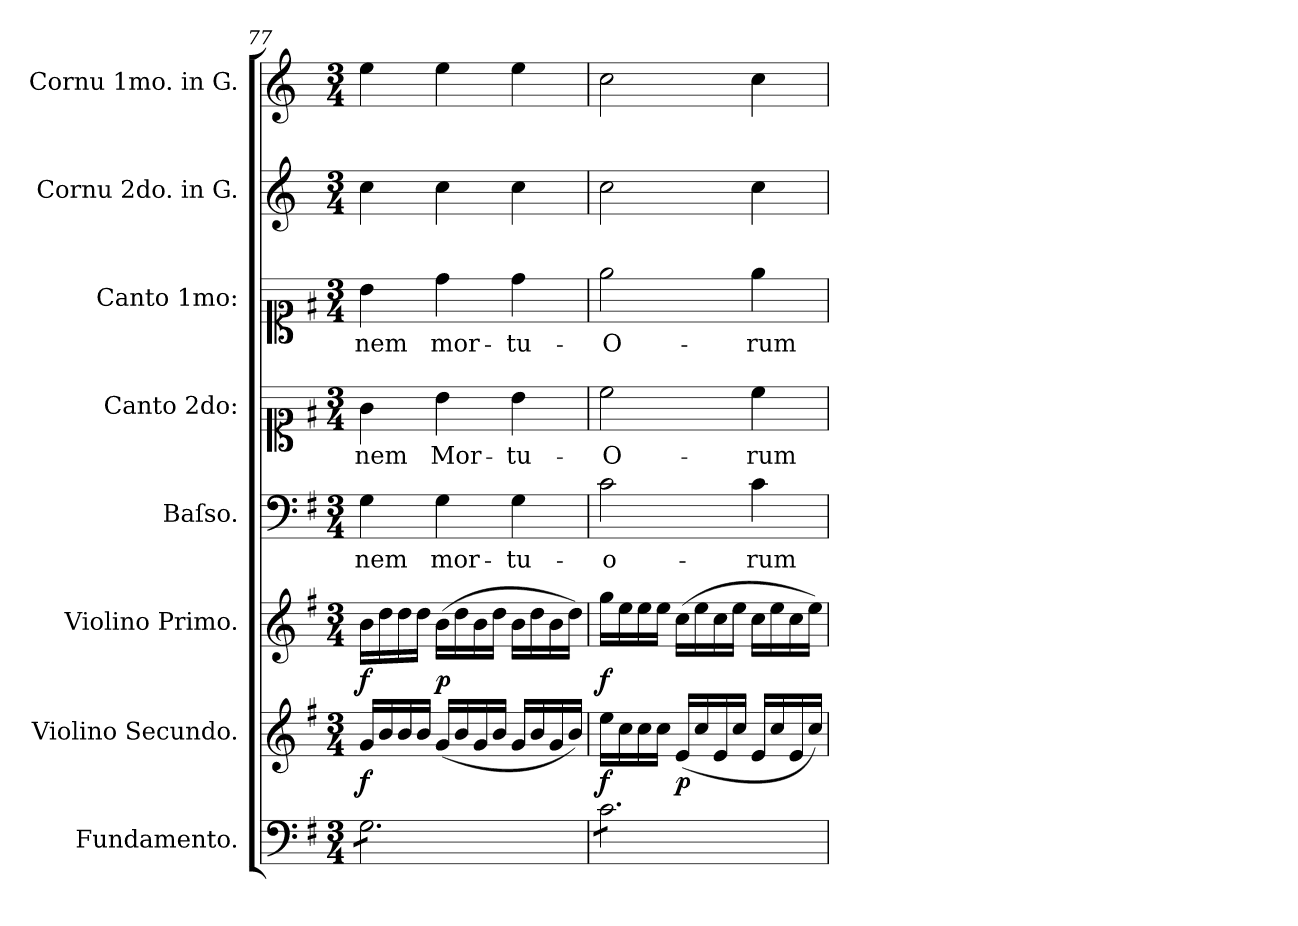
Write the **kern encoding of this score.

**kern	**dynam	**kern	**dynam	**kern	**dynam	**kern	**text	**kern	**text	**kern	**text	**kern	**kern
*part8	*part8	*part7	*part7	*part6	*part6	*part5	*part5	*part4	*part4	*part3	*part3	*part2	*part1
*staff8	*staff8	*staff7	*staff7	*staff6	*staff6	*staff5	*staff5	*staff4	*staff4	*staff3	*staff3	*staff2	*staff1
*I"Fundamento.	*	*I"Violino Secundo.	*	*I"Violino Primo.	*	*I"Baſso.	*	*I"Canto 2do:	*	*I"Canto 1mo:	*	*I"Cornu 2do. in G.	*I"Cornu 1mo. in G.
*	*	*I'vl 2	*	*I'vl 1	*	*I'B	*	*	*	*	*	*I'cor 2 in G	*I'cor 1 in G
*clefF4	*	*clefG2	*	*clefG2	*	*clefF4	*	*clefC1	*	*clefC1	*	*clefG2	*clefG2
*	*	*	*	*	*	*	*	*	*	*	*	*ITrd3c5	*ITrd3c5
*k[f#]	*	*k[f#]	*	*k[f#]	*	*k[f#]	*	*k[f#]	*	*k[f#]	*	*k[f#]	*k[f#]
*G:	*	*G:	*	*G:	*	*G:	*	*G:	*	*G:	*	*G:	*G:
*M3/4	*	*M3/4	*	*M3/4	*	*M3/4	*	*M3/4	*	*M3/4	*	*M3/4	*M3/4
=77	=77	=77	=77	=77	=77	=77	=77	=77	=77	=77	=77	=77	=77
*^	*	*	*	*	*	*	*	*	*	*	*	*	*
*tremolo	*	*	*	*	*	*	*	*	*	*	*	*	*	*
8G\L	4ryy	for	16g/LL	f	16b\LL	f	4G\	-nem	4g\	-nem	4b\	-nem	4g\	4b\
.	.	.	16b/	.	16dd\	.	.	.	.	.	.	.	.	.
8G\	.	.	16b/	.	16dd\	.	.	.	.	.	.	.	.	.
.	.	.	16b/JJ	.	16dd\JJ	.	.	.	.	.	.	.	.	.
8G\	2ryy	pi	(16g/LL	pia	(16b\LL	p	4G\	mor-	4b\	Mor-	4dd\	mor-	4g\	4b\
.	.	.	16b/	.	16dd\	.	.	.	.	.	.	.	.	.
8G\	.	.	16g/	.	16b\	.	.	.	.	.	.	.	.	.
.	.	.	16b/JJ	.	16dd\JJ	.	.	.	.	.	.	.	.	.
8G\	.	.	16g/LL	.	16b\LL	.	4G\	-tu-	4b\	-tu-	4dd\	-tu-	4g\	4b\
.	.	.	16b/	.	16dd\	.	.	.	.	.	.	.	.	.
8G\J	.	.	16g/	.	16b\	.	.	.	.	.	.	.	.	.
.	.	.	16b/JJ)	.	16dd\JJ)	.	.	.	.	.	.	.	.	.
=78	=78	=78	=78	=78	=78	=78	=78	=78	=78	=78	=78	=78	=78	=78
8c\L	4ryy	for	16ee\LL	f	16gg\LL	f	2c\	-o-	2cc\	-O-	2ee\	-O-	2g\	2g\
.	.	.	16cc\	.	16ee\	.	.	.	.	.	.	.	.	.
8c\	.	.	16cc\	.	16ee\	.	.	.	.	.	.	.	.	.
.	.	.	16cc\JJ	.	16ee\JJ	.	.	.	.	.	.	.	.	.
8c\	2ryy	p&colon;	(16e/LL	p	(16cc\LL	pia	.	.	.	.	.	.	.	.
.	.	.	16cc/	.	16ee\	.	.	.	.	.	.	.	.	.
8c\	.	.	16e/	.	16cc\	.	.	.	.	.	.	.	.	.
.	.	.	16cc/JJ	.	16ee\JJ	.	.	.	.	.	.	.	.	.
8c\	.	.	16e/LL	.	16cc\LL	.	4c\	-rum	4cc\	-rum	4ee\	-rum	4g\	4g\
.	.	.	16cc/	.	16ee\	.	.	.	.	.	.	.	.	.
8c\J	.	.	16e/	.	16cc\	.	.	.	.	.	.	.	.	.
*Xtremolo	*	*	*	*	*	*	*	*	*	*	*	*	*	*
.	.	.	16cc/JJ)	.	16ee\JJ)	.	.	.	.	.	.	.	.	.
*v	*v	*	*	*	*	*	*	*	*	*	*	*	*	*
=	=	=	=	=	=	=	=	=	=	=	=	=	=
*-	*-	*-	*-	*-	*-	*-	*-	*-	*-	*-	*-	*-	*-
